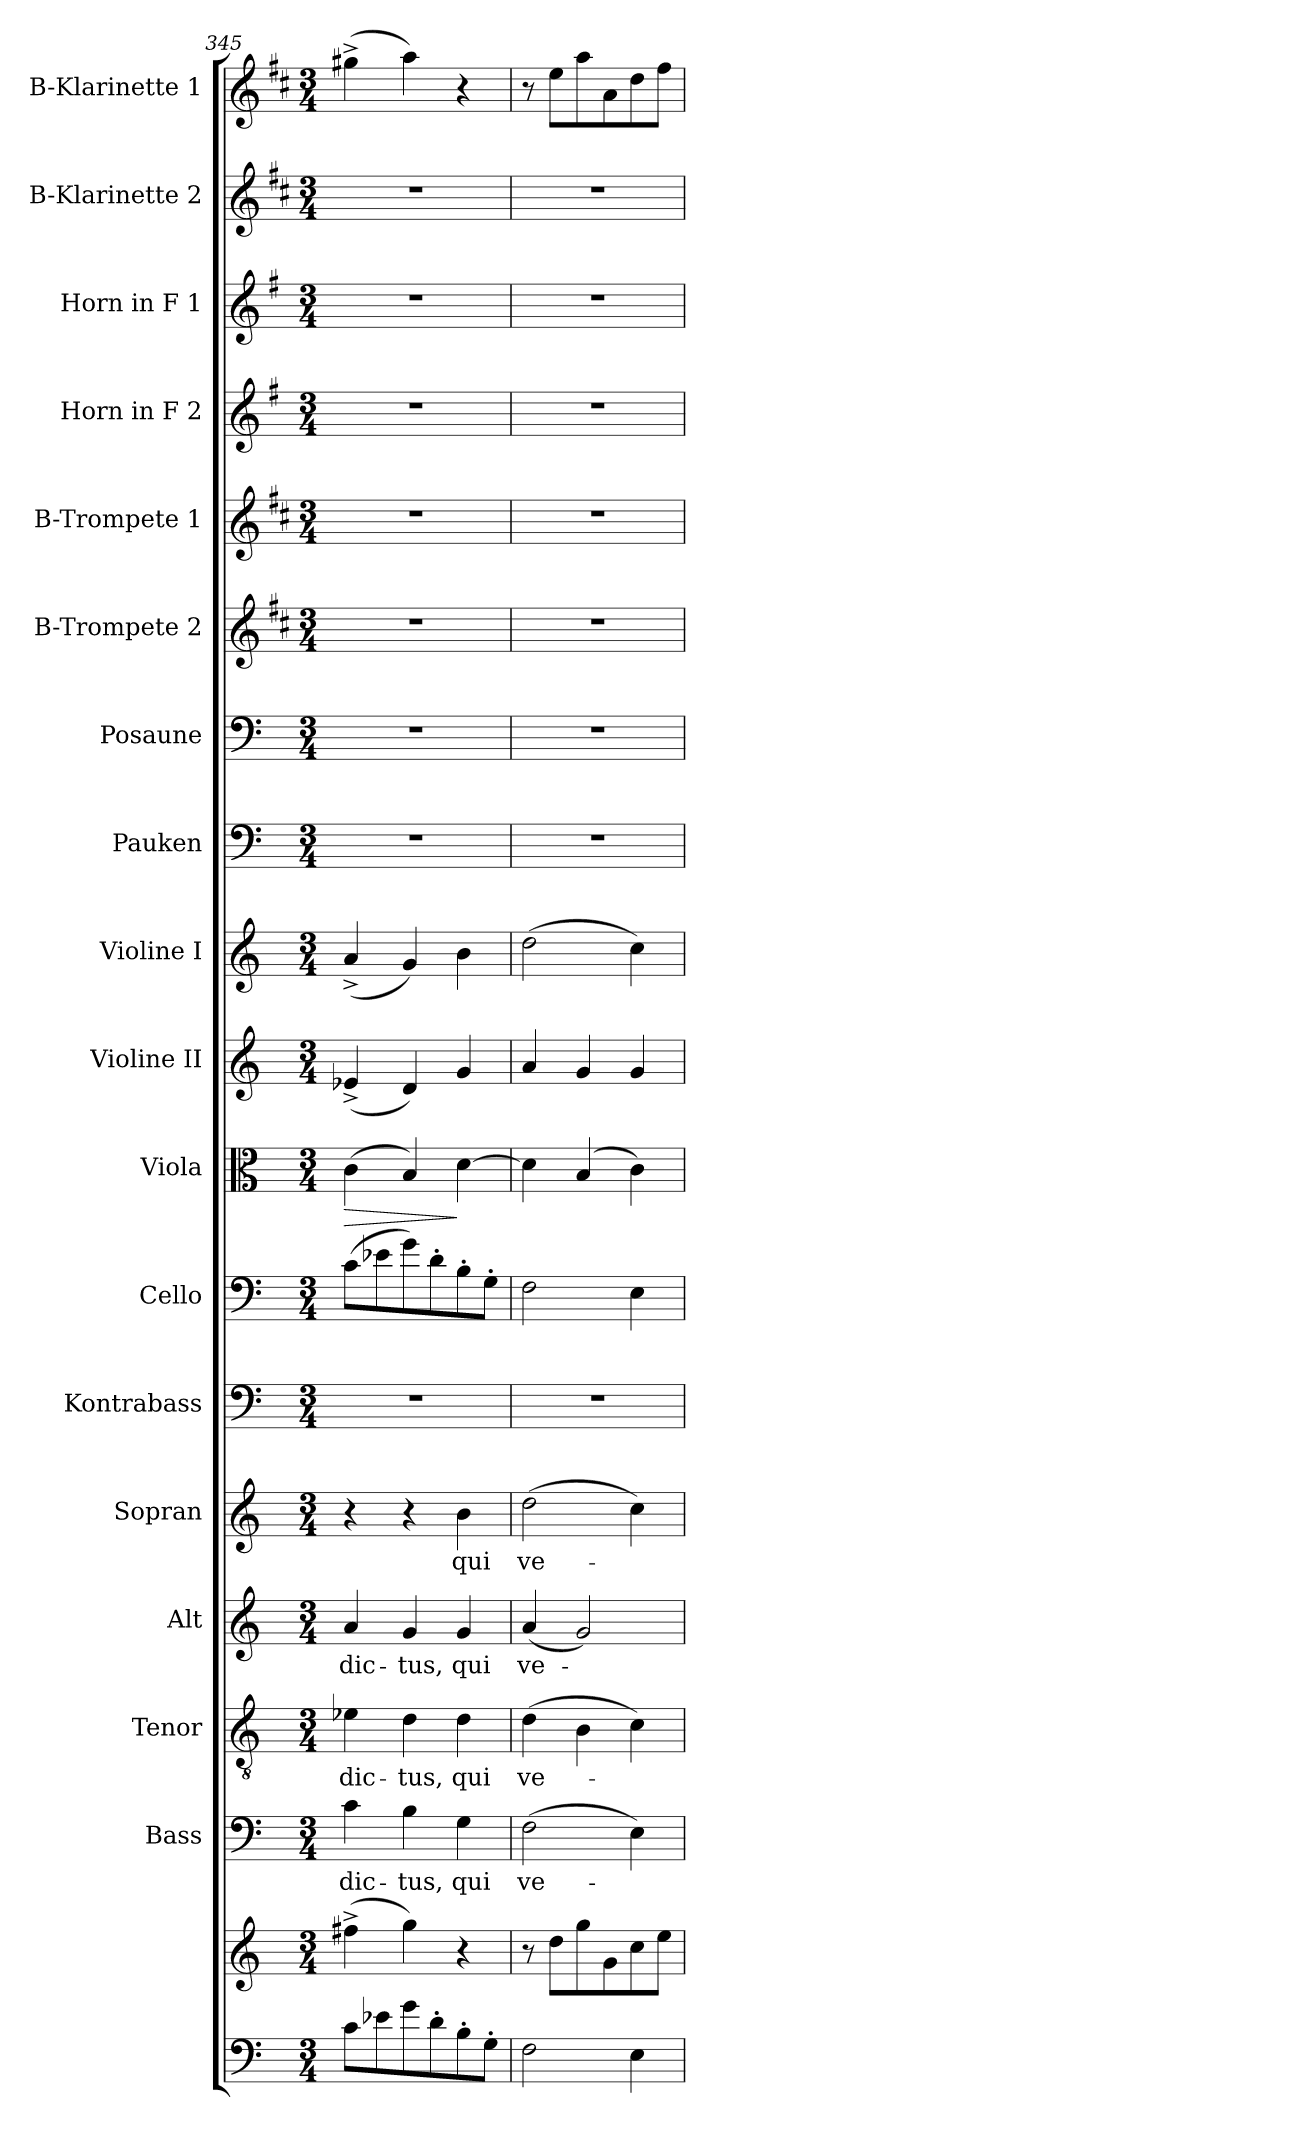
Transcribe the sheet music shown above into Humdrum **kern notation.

**kern	**kern	**kern	**text	**kern	**text	**kern	**text	**kern	**text	**kern	**kern	**kern	**dynam	**kern	**kern	**kern	**kern	**kern	**kern	**kern	**kern	**kern	**kern
*part18	*part18	*part17	*part17	*part16	*part16	*part15	*part15	*part14	*part14	*part13	*part12	*part11	*part11	*part10	*part9	*part8	*part7	*part6	*part5	*part4	*part3	*part2	*part1
*staff19	*staff18	*staff17	*staff17	*staff16	*staff16	*staff15	*staff15	*staff14	*staff14	*staff13	*staff12	*staff11	*staff11	*staff10	*staff9	*staff8	*staff7	*staff6	*staff5	*staff4	*staff3	*staff2	*staff1
*	*	*I"Bass	*	*I"Tenor	*	*I"Alt	*	*I"Sopran	*	*I"Kontrabass	*I"Cello	*I"Viola	*	*I"Violine II	*I"Violine I	*I"Pauken	*I"Posaune	*I"B-Trompete 2	*I"B-Trompete 1	*I"Horn in F 2	*I"Horn in F 1	*I"B-Klarinette 2	*I"B-Klarinette 1
*	*	*I'B.	*	*I'T.	*	*I'A.	*	*I'S.	*	*I'Kb.	*	*I'Vla.	*	*I'Vl. II	*I'Vl. I	*I'Pk.	*I'Pos.	*I'B Trp. 2	*I'B Trp. 1	*	*	*I'B Kl. 2	*I'B Kl. 1
!!LO:PB:g=z
*clefF4	*clefG2	*clefF4	*	*clefGv2	*	*clefG2	*	*clefG2	*	*clefF4	*clefF4	*clefC3	*	*clefG2	*clefG2	*clefF4	*clefF4	*clefG2	*clefG2	*clefG2	*clefG2	*clefG2	*clefG2
*	*	*	*	*	*	*	*	*	*	*ITrd7c12	*	*	*	*	*	*	*	*ITrd1c2	*ITrd1c2	*ITrd4c7	*ITrd4c7	*ITrd1c2	*ITrd1c2
*k[]	*k[]	*k[]	*	*k[]	*	*k[]	*	*k[]	*	*k[]	*k[]	*k[]	*	*k[]	*k[]	*k[]	*k[]	*k[]	*k[]	*k[]	*k[]	*k[]	*k[]
*C:	*C:	*C:	*	*C:	*	*C:	*	*C:	*	*C:	*C:	*C:	*	*C:	*C:	*C:	*C:	*C:	*C:	*C:	*C:	*C:	*C:
*M3/4	*M3/4	*M3/4	*	*M3/4	*	*M3/4	*	*M3/4	*	*M3/4	*M3/4	*M3/4	*	*M3/4	*M3/4	*M3/4	*M3/4	*M3/4	*M3/4	*M3/4	*M3/4	*M3/4	*M3/4
=345	=345	=345	=345	=345	=345	=345	=345	=345	=345	=345	=345	=345	=345	=345	=345	=345	=345	=345	=345	=345	=345	=345	=345
!	!	!	!LO:LY:b	!	!LO:LY:b	!	!LO:LY:b	!	!	!	!	!	!LO:HP:b	!	!	!	!	!	!	!	!	!	!
8c\L	(>4ff#X^>\	4c\	-dic-	4e-X\	-dic-	4a/	-dic-	4r	.	2.r	(>8c\L	(>4c\	>	(<4e-X^</	(<4a^</	2.r	2.r	2.r	2.r	2.r	2.r	2.r	(>4ff#X^>\
8e-X\	.	.	.	.	.	.	.	.	.	.	8e-X\	.	.	.	.	.	.	.	.	.	.	.	.
!	!	!	!LO:LY:b	!	!LO:LY:b	!	!LO:LY:b	!	!	!	!	!	!	!	!	!	!	!	!	!	!	!	!
8g\	4gg\)	4B\	-tus,	4d\	-tus,	4g/	-tus,	4r	.	.	8g\)	4B/)	.	4d/)	4g/)	.	.	.	.	.	.	.	4gg\)
8d'>\	.	.	.	.	.	.	.	.	.	.	8d'>\	.	.	.	.	.	.	.	.	.	.	.	.
!	!	!	!LO:LY:b	!	!LO:LY:b	!	!LO:LY:b	!	!LO:LY:b	!	!	!	!	!	!	!	!	!	!	!	!	!	!
8B'>\	4r	4G\	qui	4d\	qui	4g/	qui	4b\	qui	.	8B'>\	[4d\	]	4g/	4b\	.	.	.	.	.	.	.	4r
8G'>\J	.	.	.	.	.	.	.	.	.	.	8G'>\J	.	.	.	.	.	.	.	.	.	.	.	.
=346	=346	=346	=346	=346	=346	=346	=346	=346	=346	=346	=346	=346	=346	=346	=346	=346	=346	=346	=346	=346	=346	=346	=346
!	!	!	!LO:LY:b	!	!LO:LY:b	!	!LO:LY:b	!	!LO:LY:b	!	!	!	!	!	!	!	!	!	!	!	!	!	!
2F\	8r	(>2F\	ve-	(>4d\	ve-	(<4a/	ve-	(>2dd\	ve-	2.r	2F\	4d\]	.	4a/	(>2dd\	2.r	2.r	2.r	2.r	2.r	2.r	2.r	8r
.	8dd\L	.	.	.	.	.	.	.	.	.	.	.	.	.	.	.	.	.	.	.	.	.	8dd\L
.	8gg\	.	.	4B\	.	2g/)	.	.	.	.	.	(4B/	.	4g/	.	.	.	.	.	.	.	.	8gg\
.	8g\	.	.	.	.	.	.	.	.	.	.	.	.	.	.	.	.	.	.	.	.	.	8g\
4E\	8cc\	4E\)	.	4c\)	.	.	.	4cc\)	.	.	4E\	4c\)	.	4g/	4cc\)	.	.	.	.	.	.	.	8cc\
.	8ee\J	.	.	.	.	.	.	.	.	.	.	.	.	.	.	.	.	.	.	.	.	.	8ee\J
=	=	=	=	=	=	=	=	=	=	=	=	=	=	=	=	=	=	=	=	=	=	=	=
*-	*-	*-	*-	*-	*-	*-	*-	*-	*-	*-	*-	*-	*-	*-	*-	*-	*-	*-	*-	*-	*-	*-	*-
